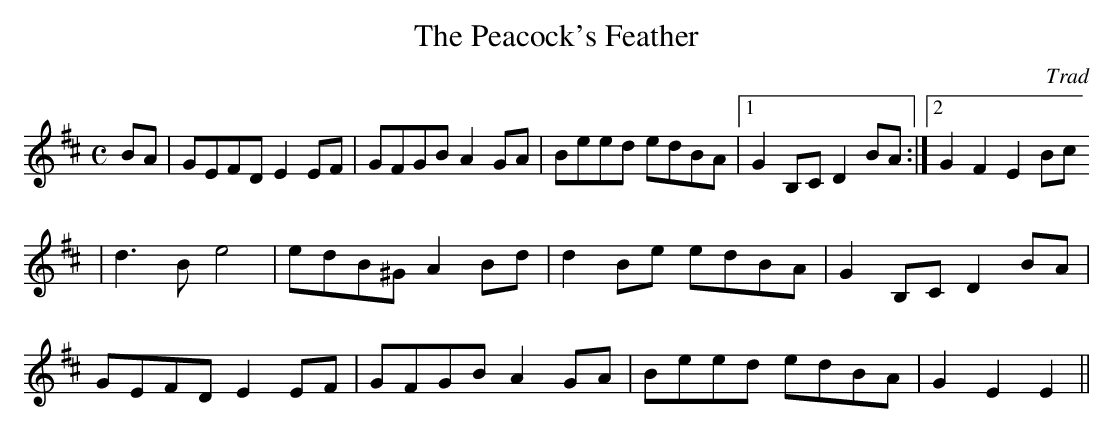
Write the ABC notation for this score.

X:1
T:The Peacock's Feather
C:Trad
M:C
K:EDor
L:1/8
BA | GEFD E2 EF | GFGB A2 GA | Beed edBA |1 G2 B,C D2 BA :|2 G2 F2 E2 Bc
 |
     d3 B e4 | edB^G A2 Bd | d2 Be edBA | G2 B,C D2 BA |
     GEFD E2 EF | GFGB A2 GA | Beed edBA | G2 E2 E2 ||
